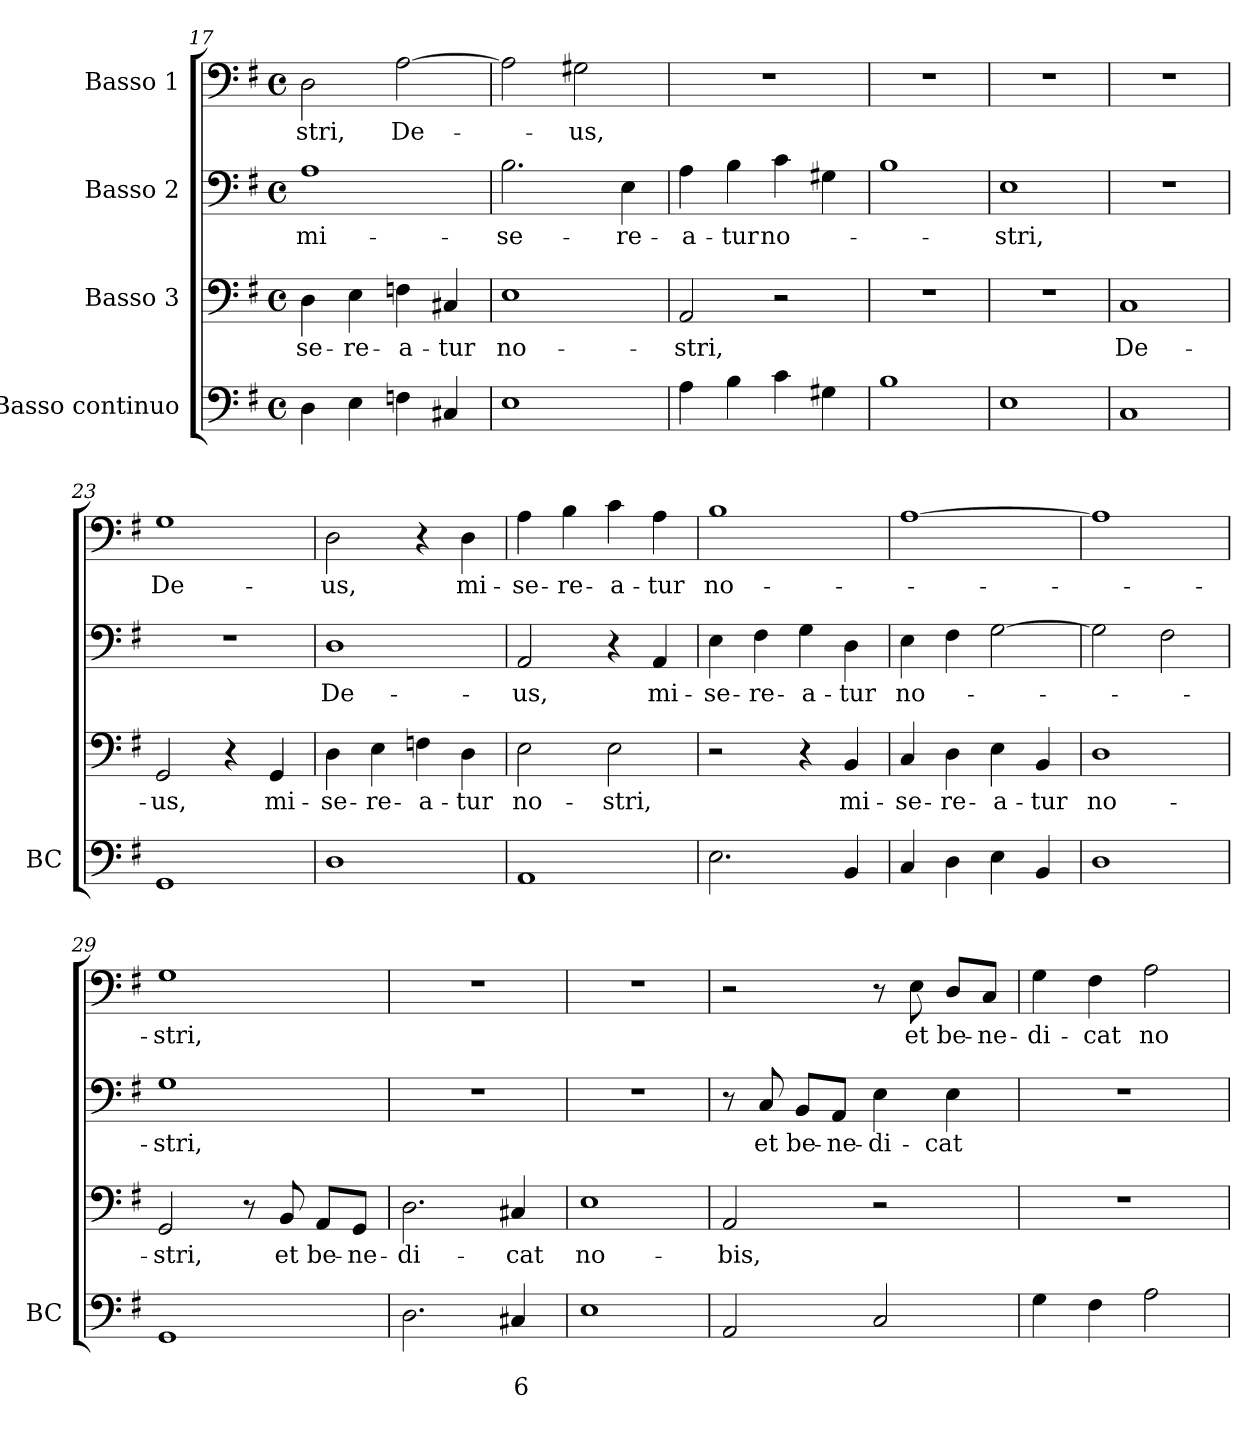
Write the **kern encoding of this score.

**kern	**text	**text	**kern	**text	**kern	**text	**kern	**text
*part4	*part4	*part4	*part3	*part3	*part2	*part2	*part1	*part1
*staff4	*staff4	*staff4	*staff3	*staff3	*staff2	*staff2	*staff1	*staff1
*I"Basso continuo	*	*	*I"Basso 3	*	*I"Basso 2	*	*I"Basso 1	*
*I'BC	*	*	*	*	*	*	*	*
*clefF4	*	*	*clefF4	*	*clefF4	*	*clefF4	*
*k[f#]	*	*	*k[f#]	*	*k[f#]	*	*k[f#]	*
*G:	*	*	*G:	*	*G:	*	*G:	*
*M4/4	*	*	*M4/4	*	*M4/4	*	*M4/4	*
*met(c)	*	*	*met(c)	*	*met(c)	*	*met(c)	*
=17	=17	=17	=17	=17	=17	=17	=17	=17
!	!	!	!	!LO:LY:b	!	!LO:LY:b	!	!LO:LY:b
4D\	.	.	4D\	-se-	1A	mi-	2D\	-stri,
!	!	!	!	!LO:LY:b	!	!	!	!
4E\	.	.	4E\	-re-	.	.	.	.
!	!	!	!	!LO:LY:b	!	!	!	!LO:LY:b
4Fn\	.	.	4Fn\	-a-	.	.	[2A\	De-
!	!	!	!	!LO:LY:b	!	!	!	!
4C#X/	.	.	4C#X/	-tur	.	.	.	.
=18	=18	=18	=18	=18	=18	=18	=18	=18
!	!	!	!	!LO:LY:b	!	!LO:LY:b	!	!
1E	.	.	1E	no-	2.B\	-se-	2A\]	.
!	!	!	!	!	!	!	!	!LO:LY:b
.	.	.	.	.	.	.	2G#X\	-us,
!	!	!	!	!	!	!LO:LY:b	!	!
.	.	.	.	.	4E\	-re-	.	.
=19	=19	=19	=19	=19	=19	=19	=19	=19
!	!	!	!	!LO:LY:b	!	!LO:LY:b	!	!
4A\	.	.	2AA/	-stri,	4A\	-a-	1r	.
!	!	!	!	!	!	!LO:LY:b	!	!
4B\	.	.	.	.	4B\	-tur	.	.
!	!	!	!	!	!	!LO:LY:b	!	!
4c\	.	.	2r	.	4c\	no-	.	.
4G#X\	.	.	.	.	4G#X\	.	.	.
!!LO:LB:g=z
=20	=20	=20	=20	=20	=20	=20	=20	=20
1B	.	.	1r	.	1B	.	1r	.
=21	=21	=21	=21	=21	=21	=21	=21	=21
!	!	!	!	!	!	!LO:LY:b	!	!
1E	.	.	1r	.	1E	-stri,	1r	.
=22	=22	=22	=22	=22	=22	=22	=22	=22
!	!	!	!	!LO:LY:b	!	!	!	!
1C	.	.	1C	De-	1r	.	1r	.
=23	=23	=23	=23	=23	=23	=23	=23	=23
!	!	!	!	!LO:LY:b	!	!	!	!LO:LY:b
1GG	.	.	2GG/	-us,	1r	.	1G	De-
.	.	.	4r	.	.	.	.	.
!	!	!	!	!LO:LY:b	!	!	!	!
.	.	.	4GG/	mi-	.	.	.	.
=24	=24	=24	=24	=24	=24	=24	=24	=24
!	!	!	!	!LO:LY:b	!	!LO:LY:b	!	!LO:LY:b
1D	.	.	4D\	-se-	1D	De-	2D\	-us,
!	!	!	!	!LO:LY:b	!	!	!	!
.	.	.	4E\	-re-	.	.	.	.
!	!	!	!	!LO:LY:b	!	!	!	!
.	.	.	4Fn\	-a-	.	.	4r	.
!	!	!	!	!LO:LY:b	!	!	!	!LO:LY:b
.	.	.	4D\	-tur	.	.	4D\	mi-
=25	=25	=25	=25	=25	=25	=25	=25	=25
!	!	!	!	!LO:LY:b	!	!LO:LY:b	!	!LO:LY:b
1AA	.	.	2E\	no-	2AA/	-us,	4A\	-se-
!	!	!	!	!	!	!	!	!LO:LY:b
.	.	.	.	.	.	.	4B\	-re-
!	!	!	!	!LO:LY:b	!	!	!	!LO:LY:b
.	.	.	2E\	-stri,	4r	.	4c\	-a-
!	!	!	!	!	!	!LO:LY:b	!	!LO:LY:b
.	.	.	.	.	4AA/	mi-	4A\	-tur
=26	=26	=26	=26	=26	=26	=26	=26	=26
!	!	!	!	!	!	!LO:LY:b	!	!LO:LY:b
2.E\	.	.	2r	.	4E\	-se-	1B	no-
!	!	!	!	!	!	!LO:LY:b	!	!
.	.	.	.	.	4F#\	-re-	.	.
!	!	!	!	!	!	!LO:LY:b	!	!
.	.	.	4r	.	4G\	-a-	.	.
!	!	!	!	!LO:LY:b	!	!LO:LY:b	!	!
4BB/	.	.	4BB/	mi-	4D\	-tur	.	.
!!LO:LB:g=z
=27	=27	=27	=27	=27	=27	=27	=27	=27
!	!	!	!	!LO:LY:b	!	!LO:LY:b	!	!
4C/	.	.	4C/	-se-	4E\	no-	[1A	.
!	!	!	!	!LO:LY:b	!	!	!	!
4D\	.	.	4D\	-re-	4F#\	.	.	.
!	!	!	!	!LO:LY:b	!	!	!	!
4E\	.	.	4E\	-a-	[2G\	.	.	.
!	!	!	!	!LO:LY:b	!	!	!	!
4BB/	.	.	4BB/	-tur	.	.	.	.
=28	=28	=28	=28	=28	=28	=28	=28	=28
!	!	!	!	!LO:LY:b	!	!	!	!
1D	.	.	1D	no-	2G\]	.	1A]	.
.	.	.	.	.	2F#\	.	.	.
=29	=29	=29	=29	=29	=29	=29	=29	=29
!	!	!	!	!LO:LY:b	!	!LO:LY:b	!	!LO:LY:b
1GG	.	.	2GG/	-stri,	1G	-stri,	1G	-stri,
.	.	.	8r	.	.	.	.	.
!	!	!	!	!LO:LY:b	!	!	!	!
.	.	.	8BB/	et	.	.	.	.
!	!	!	!	!LO:LY:b	!	!	!	!
.	.	.	8AA/L	be-	.	.	.	.
!	!	!	!	!LO:LY:b	!	!	!	!
.	.	.	8GG/J	-ne-	.	.	.	.
=30	=30	=30	=30	=30	=30	=30	=30	=30
!	!	!	!	!LO:LY:b	!	!	!	!
2.D\	.	.	2.D\	-di-	1r	.	1r	.
!	!	!LO:LY:b	!	!LO:LY:b	!	!	!	!
4C#X/	.	6	4C#X/	-cat	.	.	.	.
=31	=31	=31	=31	=31	=31	=31	=31	=31
!	!	!	!	!LO:LY:b	!	!	!	!
1E	.	.	1E	no-	1r	.	1r	.
=32	=32	=32	=32	=32	=32	=32	=32	=32
!	!	!	!	!LO:LY:b	!	!	!	!
2AA/	.	.	2AA/	-bis,	8r	.	2r	.
!	!	!	!	!	!	!LO:LY:b	!	!
.	.	.	.	.	8C/	et	.	.
!	!	!	!	!	!	!LO:LY:b	!	!
.	.	.	.	.	8BB/L	be-	.	.
!	!	!	!	!	!	!LO:LY:b	!	!
.	.	.	.	.	8AA/J	-ne-	.	.
!	!	!	!	!	!	!LO:LY:b	!	!
2C/	.	.	2r	.	4E\	-di-	8r	.
!	!	!	!	!	!	!	!	!LO:LY:b
.	.	.	.	.	.	.	8E\	et
!	!	!	!	!	!	!LO:LY:b	!	!LO:LY:b
.	.	.	.	.	4E\	-cat	8D/L	be-
!	!	!	!	!	!	!	!	!LO:LY:b
.	.	.	.	.	.	.	8C/J	-ne-
!!LO:PB:g=z
=33	=33	=33	=33	=33	=33	=33	=33	=33
!	!	!	!	!	!	!	!	!LO:LY:b
4G\	.	.	1r	.	1r	.	4G\	-di-
!	!	!	!	!	!	!	!	!LO:LY:b
4F#\	.	.	.	.	.	.	4F#\	-cat
!	!	!	!	!	!	!	!	!LO:LY:b
2A\	.	.	.	.	.	.	2A\	no-
=	=	=	=	=	=	=	=	=
*-	*-	*-	*-	*-	*-	*-	*-	*-
